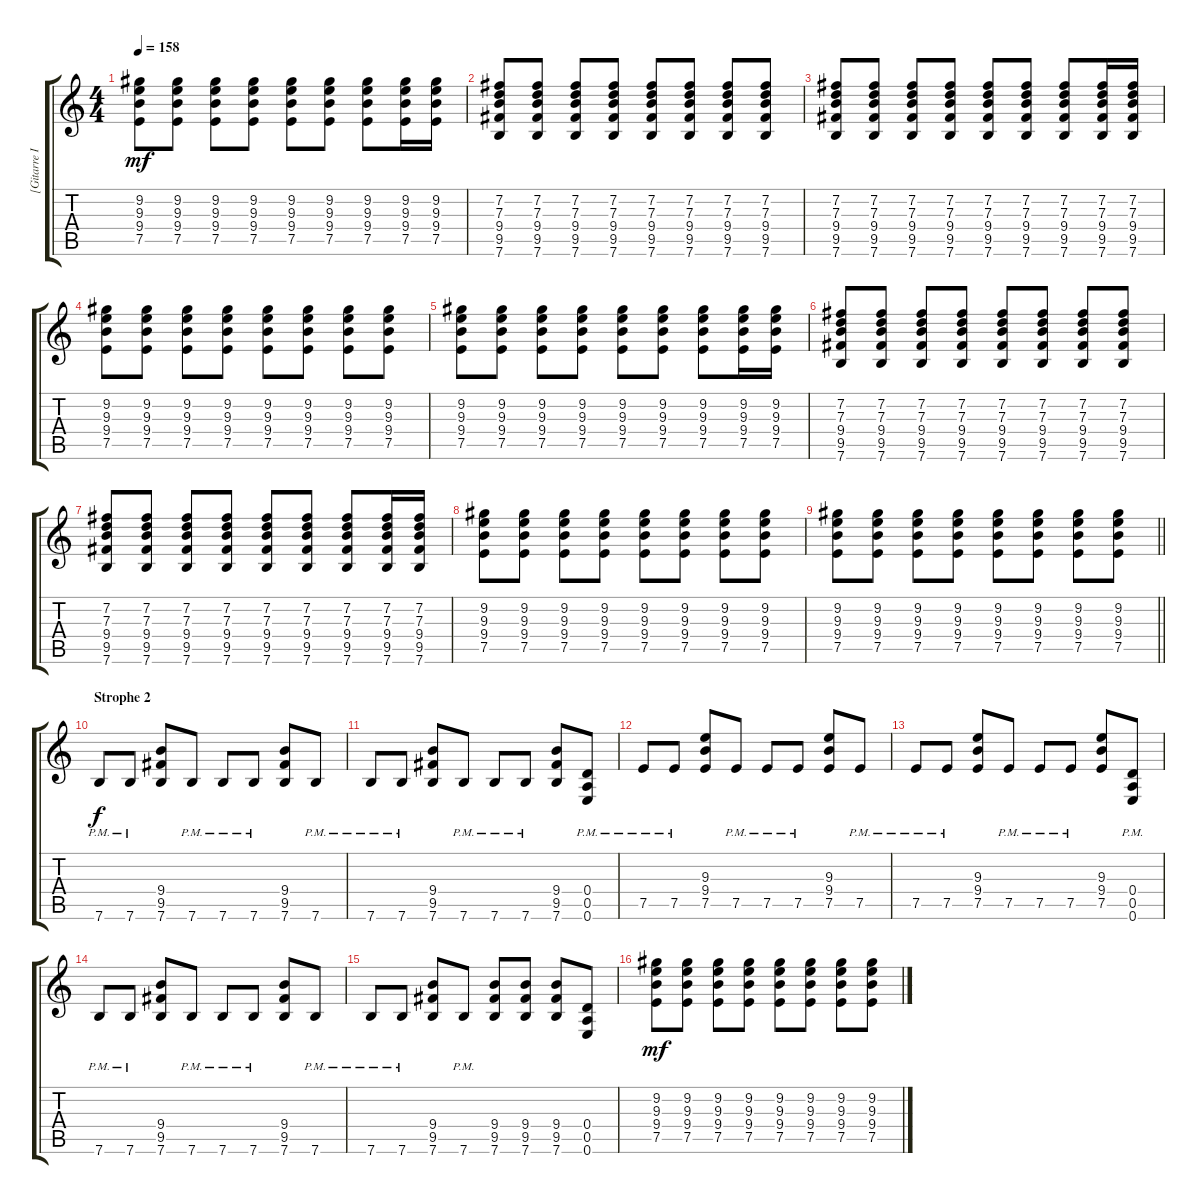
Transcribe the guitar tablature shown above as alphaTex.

\track ("[Gitarre II]" "[Gitarre I") {instrument overdrivenguitar}
\staff {score tabs}
\tuning (E4 B3 G3 D3 A2 E2) {hide}
\ts (4 4)
\tempo 158
\clef g2
\ks c
(9.2 9.3 9.4 7.5).8{dy mf} (9.2 9.3 9.4 7.5).8 (9.2 9.3 9.4 7.5).8 (9.2 9.3 9.4 7.5).8 (9.2 9.3 9.4 7.5).8 (9.2 9.3 9.4 7.5).8 (9.2 9.3 9.4 7.5).8 (9.2 9.3 9.4 7.5).16 (9.2 9.3 9.4 7.5).16 |
(7.2 7.3 9.4 9.5 7.6).8 (7.2 7.3 9.4 9.5 7.6).8 (7.2 7.3 9.4 9.5 7.6).8 (7.2 7.3 9.4 9.5 7.6).8 (7.2 7.3 9.4 9.5 7.6).8 (7.2 7.3 9.4 9.5 7.6).8 (7.2 7.3 9.4 9.5 7.6).8 (7.2 7.3 9.4 9.5 7.6).8 |
(7.2 7.3 9.4 9.5 7.6).8 (7.2 7.3 9.4 9.5 7.6).8 (7.2 7.3 9.4 9.5 7.6).8 (7.2 7.3 9.4 9.5 7.6).8 (7.2 7.3 9.4 9.5 7.6).8 (7.2 7.3 9.4 9.5 7.6).8 (7.2 7.3 9.4 9.5 7.6).8 (7.2 7.3 9.4 9.5 7.6).16 (7.2 7.3 9.4 9.5 7.6).16 |
(9.2 9.3 9.4 7.5).8 (9.2 9.3 9.4 7.5).8 (9.2 9.3 9.4 7.5).8 (9.2 9.3 9.4 7.5).8 (9.2 9.3 9.4 7.5).8 (9.2 9.3 9.4 7.5).8 (9.2 9.3 9.4 7.5).8 (9.2 9.3 9.4 7.5).8 |
(9.2 9.3 9.4 7.5).8 (9.2 9.3 9.4 7.5).8 (9.2 9.3 9.4 7.5).8 (9.2 9.3 9.4 7.5).8 (9.2 9.3 9.4 7.5).8 (9.2 9.3 9.4 7.5).8 (9.2 9.3 9.4 7.5).8 (9.2 9.3 9.4 7.5).16 (9.2 9.3 9.4 7.5).16 |
(7.2 7.3 9.4 9.5 7.6).8 (7.2 7.3 9.4 9.5 7.6).8 (7.2 7.3 9.4 9.5 7.6).8 (7.2 7.3 9.4 9.5 7.6).8 (7.2 7.3 9.4 9.5 7.6).8 (7.2 7.3 9.4 9.5 7.6).8 (7.2 7.3 9.4 9.5 7.6).8 (7.2 7.3 9.4 9.5 7.6).8 |
(7.2 7.3 9.4 9.5 7.6).8 (7.2 7.3 9.4 9.5 7.6).8 (7.2 7.3 9.4 9.5 7.6).8 (7.2 7.3 9.4 9.5 7.6).8 (7.2 7.3 9.4 9.5 7.6).8 (7.2 7.3 9.4 9.5 7.6).8 (7.2 7.3 9.4 9.5 7.6).8 (7.2 7.3 9.4 9.5 7.6).16 (7.2 7.3 9.4 9.5 7.6).16 |
(9.2 9.3 9.4 7.5).8 (9.2 9.3 9.4 7.5).8 (9.2 9.3 9.4 7.5).8 (9.2 9.3 9.4 7.5).8 (9.2 9.3 9.4 7.5).8 (9.2 9.3 9.4 7.5).8 (9.2 9.3 9.4 7.5).8 (9.2 9.3 9.4 7.5).8 |
\barLineRight lightlight
(9.2 9.3 9.4 7.5).8 (9.2 9.3 9.4 7.5).8 (9.2 9.3 9.4 7.5).8 (9.2 9.3 9.4 7.5).8 (9.2 9.3 9.4 7.5).8 (9.2 9.3 9.4 7.5).8 (9.2 9.3 9.4 7.5).8 (9.2 9.3 9.4 7.5).8 |
\section ("" "Strophe 2")
7.6{pm}.8{dy f} 7.6{pm}.8 (9.4 9.5 7.6).8 7.6{pm}.8 7.6{pm}.8 7.6{pm}.8 (9.4 9.5 7.6).8 7.6{pm}.8 |
7.6{pm}.8 7.6{pm}.8 (9.4 9.5 7.6).8 7.6{pm}.8 7.6{pm}.8 7.6{pm}.8 (9.4 9.5 7.6).8 (0.4{pm} 0.5{pm} 0.6{pm}).8 |
7.5{pm}.8 7.5{pm}.8 (9.3 9.4 7.5).8 7.5{pm}.8 7.5{pm}.8 7.5{pm}.8 (9.3 9.4 7.5).8 7.5{pm}.8 |
7.5{pm}.8 7.5{pm}.8 (9.3 9.4 7.5).8 7.5{pm}.8 7.5{pm}.8 7.5{pm}.8 (9.3 9.4 7.5).8 (0.4{pm} 0.5{pm} 0.6{pm}).8 |
7.6{pm}.8 7.6{pm}.8 (9.4 9.5 7.6).8 7.6{pm}.8 7.6{pm}.8 7.6{pm}.8 (9.4 9.5 7.6).8 7.6{pm}.8 |
7.6{pm}.8 7.6{pm}.8 (9.4 9.5 7.6).8 7.6{pm}.8 (9.4 9.5 7.6).8 (9.4 9.5 7.6).8 (9.4 9.5 7.6).8 (0.4 0.5 0.6).8 |
(9.2 9.3 9.4 7.5).8{dy mf} (9.2 9.3 9.4 7.5).8 (9.2 9.3 9.4 7.5).8 (9.2 9.3 9.4 7.5).8 (9.2 9.3 9.4 7.5).8 (9.2 9.3 9.4 7.5).8 (9.2 9.3 9.4 7.5).8 (9.2 9.3 9.4 7.5).8
